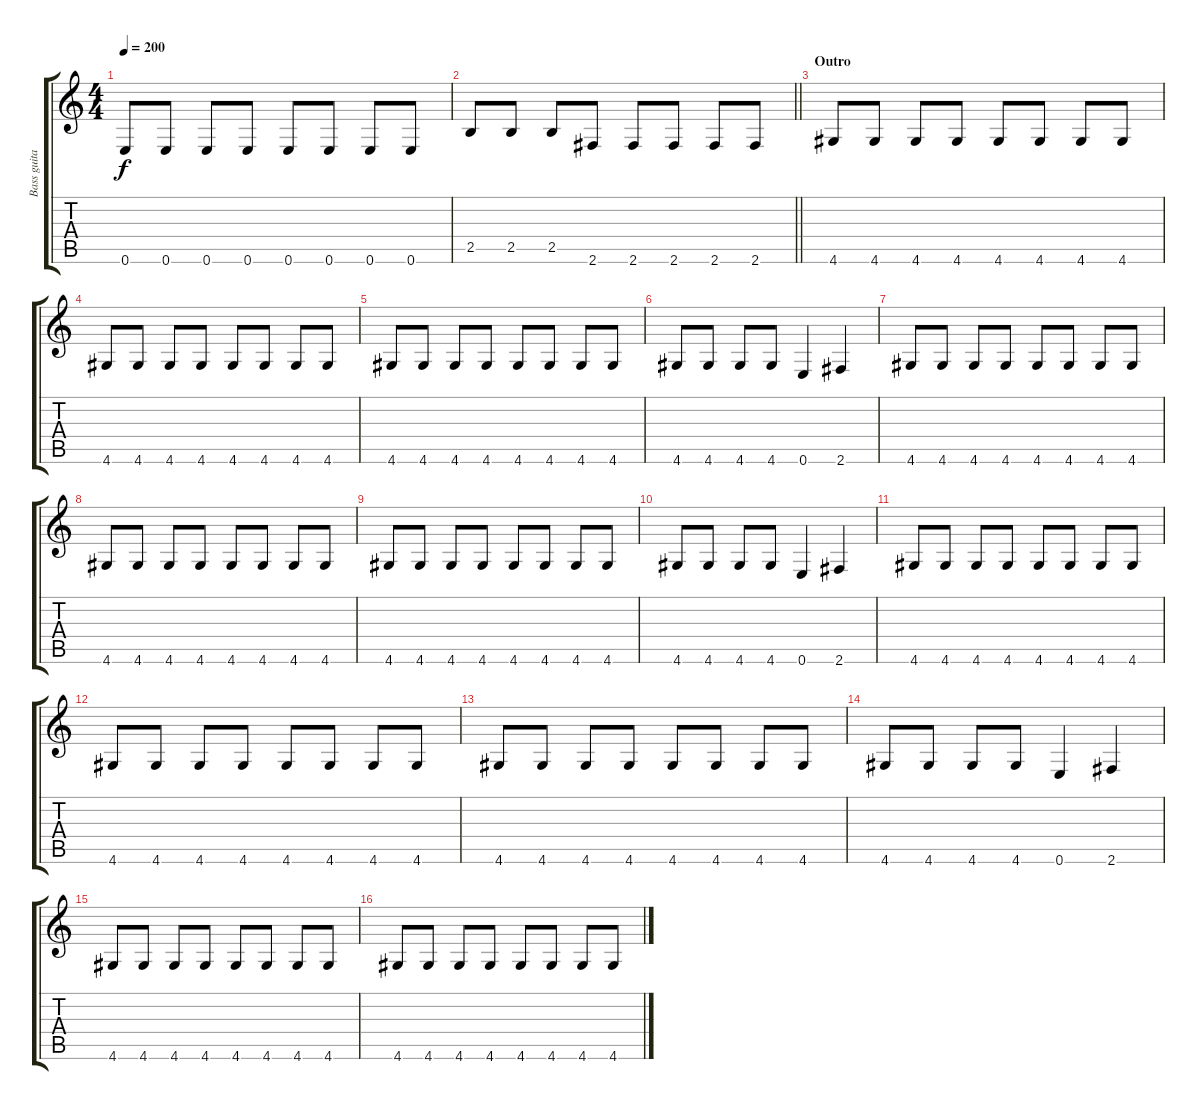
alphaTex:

\track ("Bass guitar" "Bass guita") {instrument electricbasspick}
\staff {score tabs}
\tuning (E4 B3 G3 D3 A2 E2) {hide}
\ts (4 4)
\tempo 200
\clef g2
\ks c
0.6.8{dy f} 0.6.8 0.6.8 0.6.8 0.6.8 0.6.8 0.6.8 0.6.8 |
\barLineRight lightlight
2.5.8 2.5.8 2.5.8 2.6.8 2.6.8 2.6.8 2.6.8 2.6.8 |
\section ("" "Outro")
4.6.8 4.6.8 4.6.8 4.6.8 4.6.8 4.6.8 4.6.8 4.6.8 |
4.6.8 4.6.8 4.6.8 4.6.8 4.6.8 4.6.8 4.6.8 4.6.8 |
4.6.8 4.6.8 4.6.8 4.6.8 4.6.8 4.6.8 4.6.8 4.6.8 |
4.6.8 4.6.8 4.6.8 4.6.8 0.6.4 2.6.4 |
4.6.8 4.6.8 4.6.8 4.6.8 4.6.8 4.6.8 4.6.8 4.6.8 |
4.6.8 4.6.8 4.6.8 4.6.8 4.6.8 4.6.8 4.6.8 4.6.8 |
4.6.8 4.6.8 4.6.8 4.6.8 4.6.8 4.6.8 4.6.8 4.6.8 |
4.6.8 4.6.8 4.6.8 4.6.8 0.6.4 2.6.4 |
4.6.8 4.6.8 4.6.8 4.6.8 4.6.8 4.6.8 4.6.8 4.6.8 |
4.6.8 4.6.8 4.6.8 4.6.8 4.6.8 4.6.8 4.6.8 4.6.8 |
4.6.8 4.6.8 4.6.8 4.6.8 4.6.8 4.6.8 4.6.8 4.6.8 |
4.6.8 4.6.8 4.6.8 4.6.8 0.6.4 2.6.4 |
4.6.8 4.6.8 4.6.8 4.6.8 4.6.8 4.6.8 4.6.8 4.6.8 |
4.6.8 4.6.8 4.6.8 4.6.8 4.6.8 4.6.8 4.6.8 4.6.8
